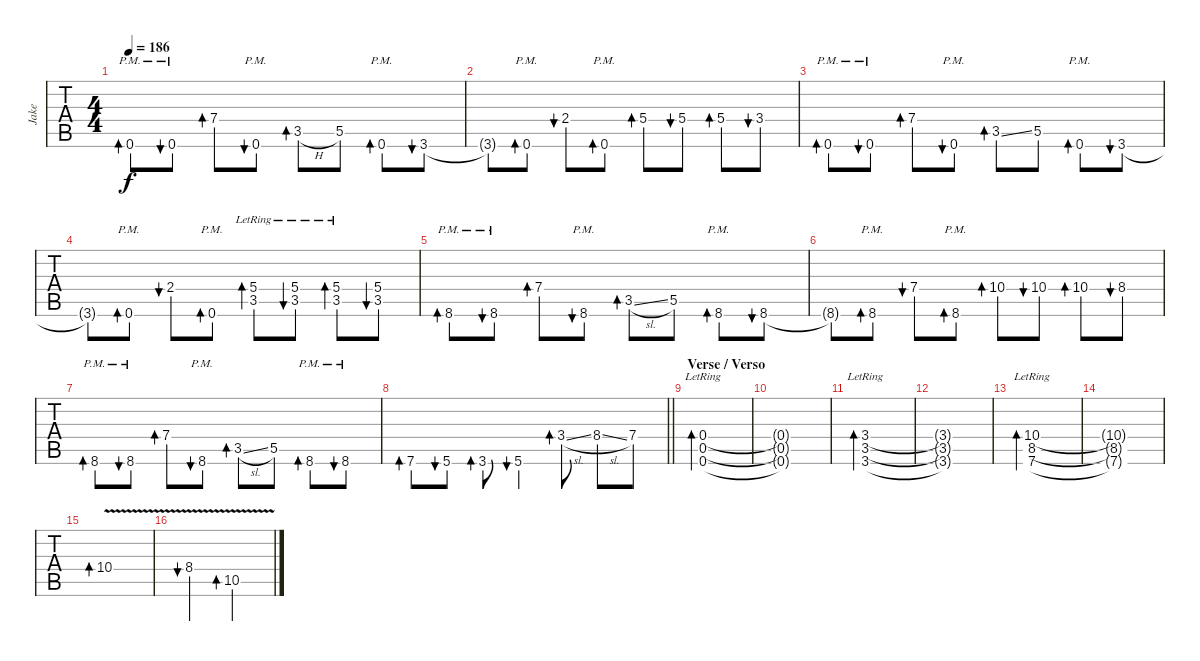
\track ("Jake" "Jake") {instrument distortionguitar}
\staff {tabs}
\tuning (Eb4 Bb3 Gb3 Db3 Ab2 Db2) {hide}
\ts (4 4)
\tempo 186
\clef g2
\ks c
0.6{pm}.8{bd 60 dy f} 0.6{pm}.8{bu 60} 7.4.8{bd 60} 0.6{pm}.8{bu 60} 3.5{h}.8{bd 60} 5.5.8 0.6{pm}.8{bd 60} 3.6.8{bu 60} |
3.6{t}.8 0.6{pm}.8{bd 60} 2.4.8{bu 60} 0.6{pm}.8{bd 60} 5.4.8{bd 60} 5.4.8{bu 60} 5.4.8{bd 60} 3.4.8{bu 60} |
0.6{pm}.8{bd 60} 0.6{pm}.8{bu 60} 7.4.8{bd 60} 0.6{pm}.8{bu 60} 3.5{ss}.8{bd 60} 5.5.8 0.6{pm}.8{bd 60} 3.6.8{bu 60} |
3.6{t}.8 0.6{pm}.8{bd 60} 2.4.8{bu 60} 0.6{pm}.8{bd 60} (5.4 3.5{lr}).8{bd 60} (5.4 3.5{lr}).8{bu 60} (5.4 3.5{lr}).8{bd 60} (5.4 3.5).8{bu 60} |
8.6{pm}.8{bd 60} 8.6{pm}.8{bu 60} 7.4.8{bd 60} 8.6{pm}.8{bu 60} 3.5{sl}.8{bd 60} 5.5.8 8.6{pm}.8{bd 60} 8.6.8{bu 60} |
8.6{t}.8 8.6{pm}.8{bd 60} 7.4.8{bu 60} 8.6{pm}.8{bd 60} 10.4.8{bd 60} 10.4.8{bu 60} 10.4.8{bd 60} 8.4.8{bu 60} |
8.6{pm}.8{bd 60} 8.6{pm}.8{bu 60} 7.4.8{bd 60} 8.6{pm}.8{bu 60} 3.5{sl}.8{bd 60} 5.5.8 8.6{pm}.8{bd 60} 8.6{pm}.8{bu 60} |
\barLineRight lightlight
7.6.8{bd 60} 5.6.8{bu 60} 3.6.8{bd 60} 5.6.4{bu 60} 3.4{sl}.8{bd 60} 8.4{sl}.8 7.4.8 |
\section ("" "Verse / Verso")
(0.4{lr} 0.5 0.6).1{bd 60} |
(0.4{t} 0.5{t} 0.6{t}).1 |
(3.4{lr} 3.5 3.6).1{bd 60} |
(3.4{t} 3.5{t} 3.6{t}).1 |
(10.4{lr} 8.5 7.6).1{bd 60} |
(10.4{t} 8.5{t} 7.6{t}).1 |
10.4{v}.1{bd 60} |
8.4{v}.2{bu 60} 10.5{v}.2{bd 60}
